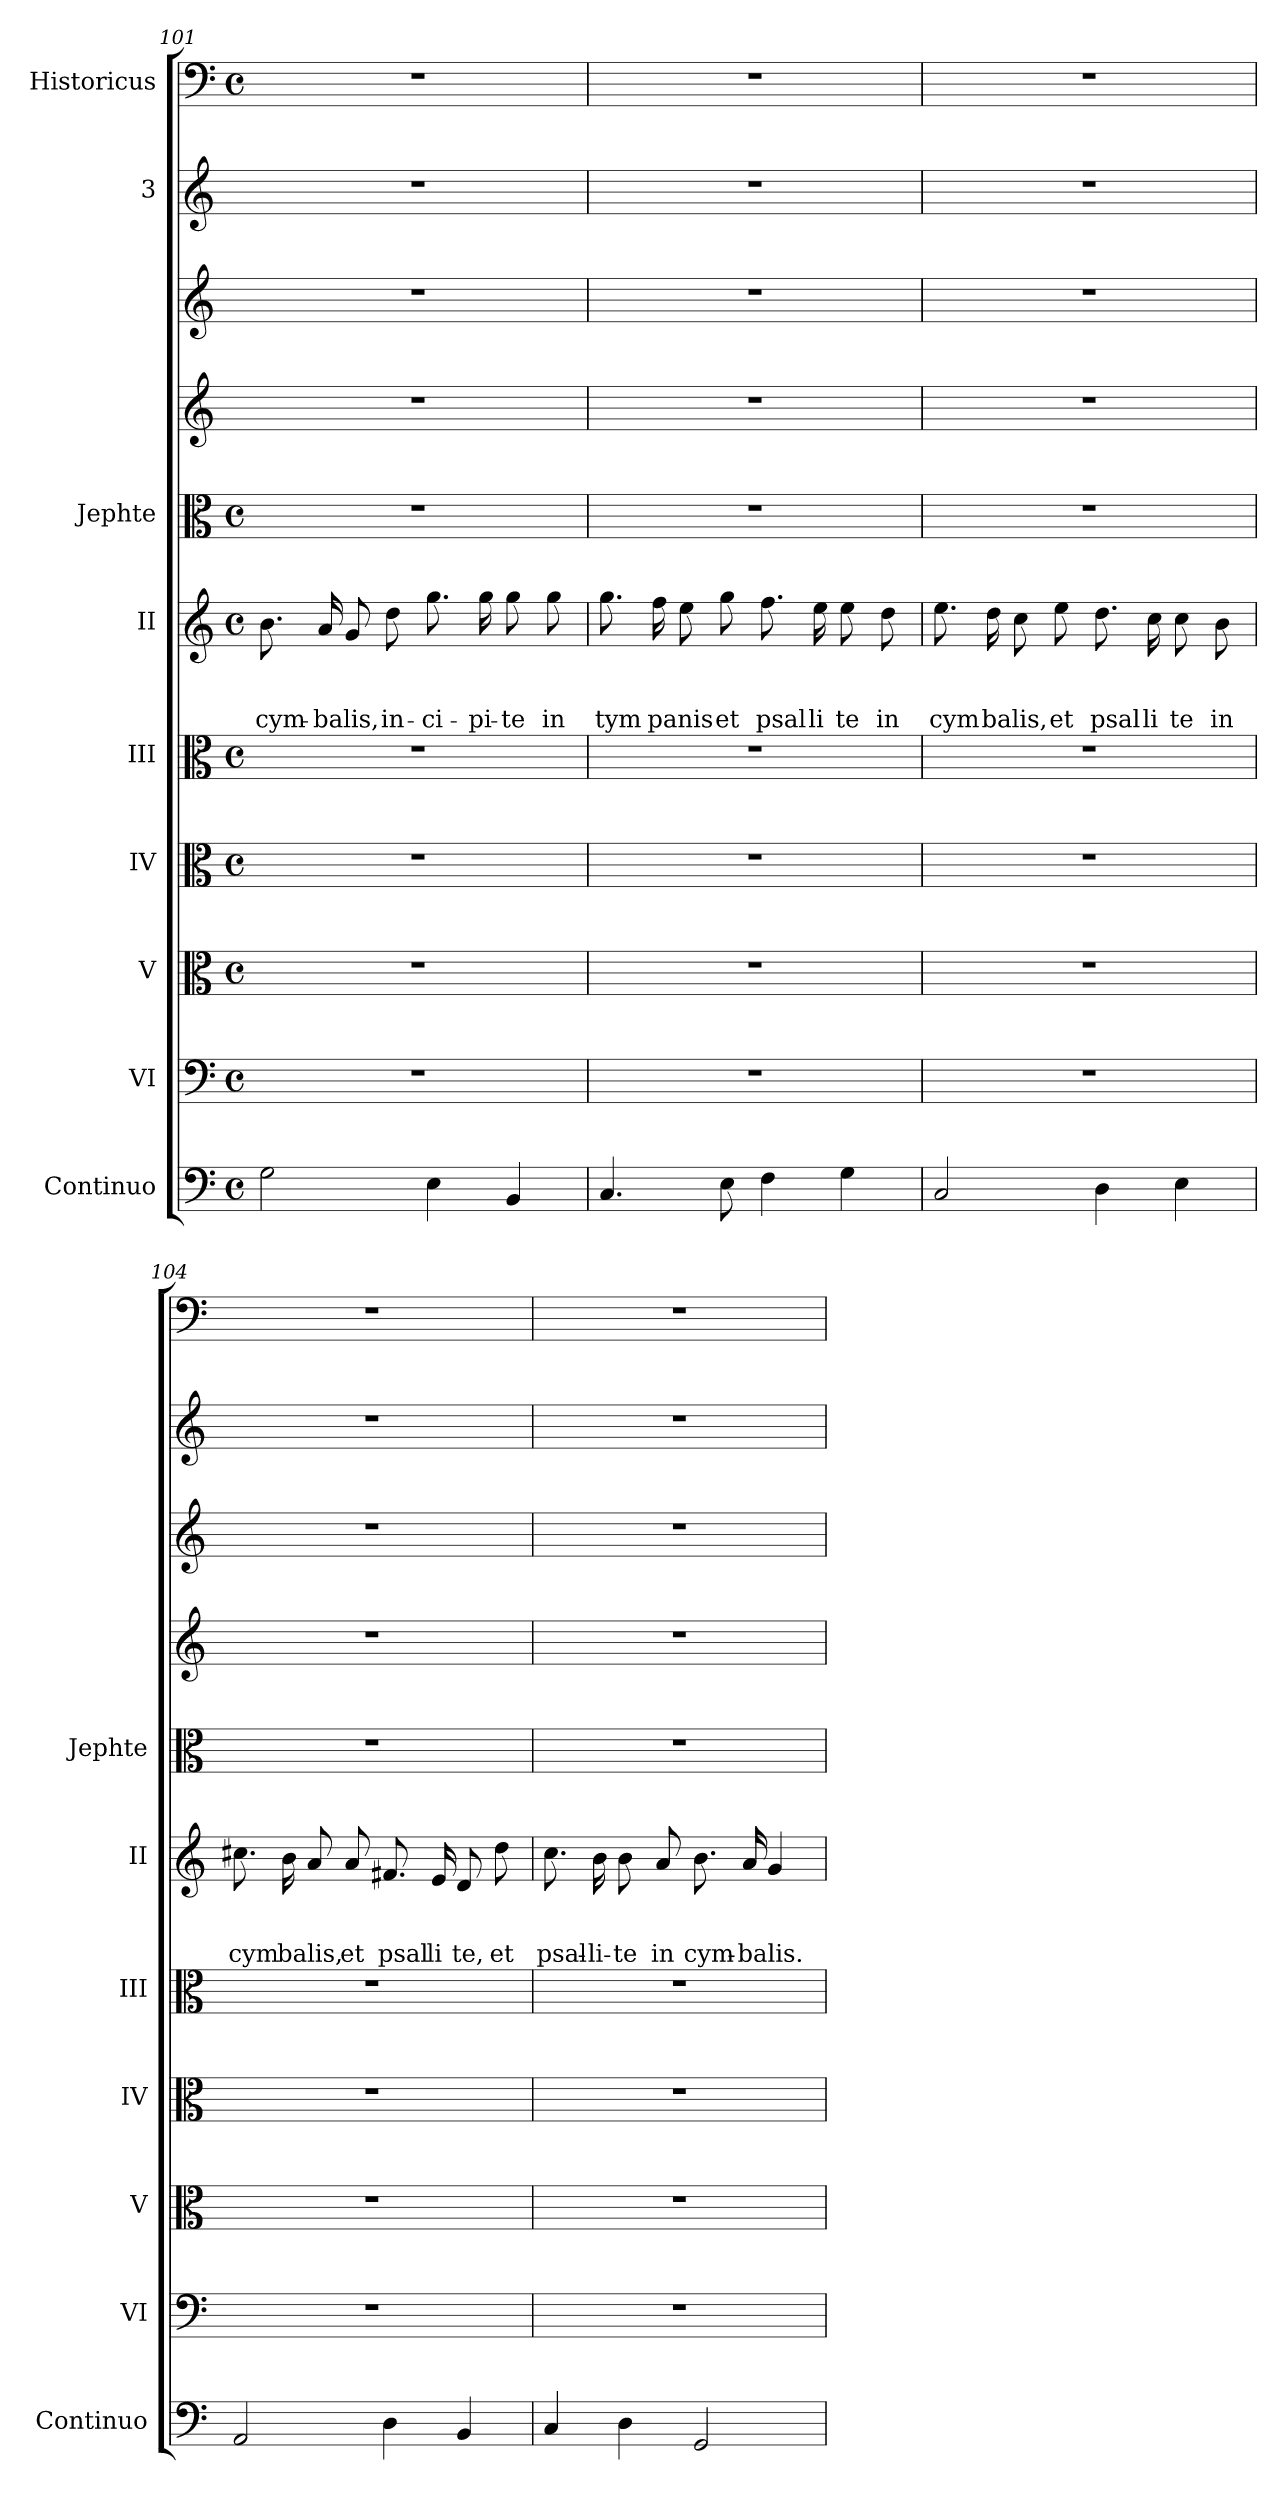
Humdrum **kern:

**kern	**kern	**kern	**kern	**kern	**kern	**text	**text	**text	**kern	**kern	**kern	**kern	**kern
*part11	*part10	*part9	*part8	*part7	*part6	*part6	*part6	*part6	*part5	*part4	*part3	*part2	*part1
*staff11	*staff10	*staff9	*staff8	*staff7	*staff6	*staff6	*staff6	*staff6	*staff5	*staff4	*staff3	*staff2	*staff1
*I"Continuo	*I"VI	*I"V	*I"IV	*I"III	*I"II	*	*	*	*I"Jephte	*	*	*I"3	*I"Historicus
*I'Continuo	*I'VI	*I'V	*I'IV	*I'III	*I'II	*	*	*	*I'Jephte	*	*	*	*
*clefF4	*clefF4	*clefC3	*clefC3	*clefC3	*clefG2	*	*	*	*clefC3	*clefG2	*clefG2	*clefG2	*clefF4
*k[]	*k[]	*k[]	*k[]	*k[]	*k[]	*	*	*	*k[]	*k[]	*k[]	*k[]	*k[]
*C:	*C:	*C:	*C:	*C:	*C:	*	*	*	*C:	*C:	*C:	*C:	*C:
*M4/4	*M4/4	*M4/4	*M4/4	*M4/4	*M4/4	*	*	*	*M4/4	*	*	*	*M4/4
*met(c)	*met(c)	*met(c)	*met(c)	*met(c)	*met(c)	*	*	*	*met(c)	*	*	*	*met(c)
=101	=101	=101	=101	=101	=101	=101	=101	=101	=101	=101	=101	=101	=101
!	!	!	!	!	!	!	!	!LO:LY:b	!	!	!	!	!
2G\	1r	1r	1r	1r	8.b\	.	.	cym-	1r	1r	1r	1r	1r
!	!	!	!	!	!	!	!	!LO:LY:b	!	!	!	!	!
.	.	.	.	.	16a/	.	.	-balis,	.	.	.	.	.
.	.	.	.	.	8g/	.	.	.	.	.	.	.	.
!	!	!	!	!	!	!	!	!LO:LY:b	!	!	!	!	!
.	.	.	.	.	8dd\	.	.	in-	.	.	.	.	.
!	!	!	!	!	!	!	!	!LO:LY:b	!	!	!	!	!
4E\	.	.	.	.	8.gg\	.	.	-ci-	.	.	.	.	.
!	!	!	!	!	!	!	!	!LO:LY:b	!	!	!	!	!
.	.	.	.	.	16gg\	.	.	-pi-	.	.	.	.	.
!	!	!	!	!	!	!	!	!LO:LY:b	!	!	!	!	!
4BB/	.	.	.	.	8gg\	.	.	-te	.	.	.	.	.
!	!	!	!	!	!	!	!	!LO:LY:b	!	!	!	!	!
.	.	.	.	.	8gg\	.	.	in	.	.	.	.	.
!!LO:LB:g=z
=102	=102	=102	=102	=102	=102	=102	=102	=102	=102	=102	=102	=102	=102
!	!	!	!	!	!	!	!	!LO:LY:b	!	!	!	!	!
4.C/	1r	1r	1r	1r	8.gg\	.	.	tym	1r	1r	1r	1r	1r
!	!	!	!	!	!	!	!	!LO:LY:b	!	!	!	!	!
.	.	.	.	.	16ff\	.	.	panis	.	.	.	.	.
.	.	.	.	.	8ee\	.	.	.	.	.	.	.	.
!	!	!	!	!	!	!	!	!LO:LY:b	!	!	!	!	!
8E\	.	.	.	.	8gg\	.	.	et	.	.	.	.	.
!	!	!	!	!	!	!	!	!LO:LY:b	!	!	!	!	!
4F\	.	.	.	.	8.ff\	.	.	psal	.	.	.	.	.
!	!	!	!	!	!	!	!	!LO:LY:b	!	!	!	!	!
.	.	.	.	.	16ee\	.	.	li	.	.	.	.	.
!	!	!	!	!	!	!	!	!LO:LY:b	!	!	!	!	!
4G\	.	.	.	.	8ee\	.	.	te	.	.	.	.	.
!	!	!	!	!	!	!	!	!LO:LY:b	!	!	!	!	!
.	.	.	.	.	8dd\	.	.	in	.	.	.	.	.
=103	=103	=103	=103	=103	=103	=103	=103	=103	=103	=103	=103	=103	=103
!	!	!	!	!	!	!	!	!LO:LY:b	!	!	!	!	!
2C/	1r	1r	1r	1r	8.ee\	.	.	cym	1r	1r	1r	1r	1r
!	!	!	!	!	!	!	!	!LO:LY:b	!	!	!	!	!
.	.	.	.	.	16dd\	.	.	balis,	.	.	.	.	.
.	.	.	.	.	8cc\	.	.	.	.	.	.	.	.
!	!	!	!	!	!	!	!	!LO:LY:b	!	!	!	!	!
.	.	.	.	.	8ee\	.	.	et	.	.	.	.	.
!	!	!	!	!	!	!	!	!LO:LY:b	!	!	!	!	!
4D\	.	.	.	.	8.dd\	.	.	psal	.	.	.	.	.
!	!	!	!	!	!	!	!	!LO:LY:b	!	!	!	!	!
.	.	.	.	.	16cc\	.	.	li	.	.	.	.	.
!	!	!	!	!	!	!	!	!LO:LY:b	!	!	!	!	!
4E\	.	.	.	.	8cc\	.	.	te	.	.	.	.	.
!	!	!	!	!	!	!	!	!LO:LY:b	!	!	!	!	!
.	.	.	.	.	8b\	.	.	in	.	.	.	.	.
=104	=104	=104	=104	=104	=104	=104	=104	=104	=104	=104	=104	=104	=104
!	!	!	!	!	!	!	!	!LO:LY:b	!	!	!	!	!
2AA/	1r	1r	1r	1r	8.cc#X\	.	.	cym	1r	1r	1r	1r	1r
!	!	!	!	!	!	!	!	!LO:LY:b	!	!	!	!	!
.	.	.	.	.	16b\	.	.	balis,	.	.	.	.	.
.	.	.	.	.	8a/	.	.	.	.	.	.	.	.
!	!	!	!	!	!	!	!	!LO:LY:b	!	!	!	!	!
.	.	.	.	.	8a/	.	.	et	.	.	.	.	.
!	!	!	!	!	!	!	!	!LO:LY:b	!	!	!	!	!
4D\	.	.	.	.	8.f#X/	.	.	psal	.	.	.	.	.
!	!	!	!	!	!	!	!	!LO:LY:b	!	!	!	!	!
.	.	.	.	.	16e/	.	.	li	.	.	.	.	.
!	!	!	!	!	!	!	!	!LO:LY:b	!	!	!	!	!
4BB/	.	.	.	.	8d/	.	.	te,	.	.	.	.	.
!	!	!	!	!	!	!	!	!LO:LY:b	!	!	!	!	!
.	.	.	.	.	8dd\	.	.	et	.	.	.	.	.
!!LO:PB:g=z
=105	=105	=105	=105	=105	=105	=105	=105	=105	=105	=105	=105	=105	=105
!	!	!	!	!	!	!	!	!LO:LY:b	!	!	!	!	!
4C/	1r	1r	1r	1r	8.cc\	.	.	psal-	1r	1r	1r	1r	1r
!	!	!	!	!	!	!	!	!LO:LY:b	!	!	!	!	!
.	.	.	.	.	16b\	.	.	-li-	.	.	.	.	.
!	!	!	!	!	!	!	!	!LO:LY:b	!	!	!	!	!
4D\	.	.	.	.	8b\	.	.	-te	.	.	.	.	.
!	!	!	!	!	!	!	!	!LO:LY:b	!	!	!	!	!
.	.	.	.	.	8a/	.	.	in	.	.	.	.	.
!	!	!	!	!	!	!	!	!LO:LY:b	!	!	!	!	!
2GG/	.	.	.	.	8.b\	.	.	cym-	.	.	.	.	.
!	!	!	!	!	!	!	!	!LO:LY:b	!	!	!	!	!
.	.	.	.	.	16a/	.	.	-balis.	.	.	.	.	.
.	.	.	.	.	4g/	.	.	.	.	.	.	.	.
=	=	=	=	=	=	=	=	=	=	=	=	=	=
*-	*-	*-	*-	*-	*-	*-	*-	*-	*-	*-	*-	*-	*-
